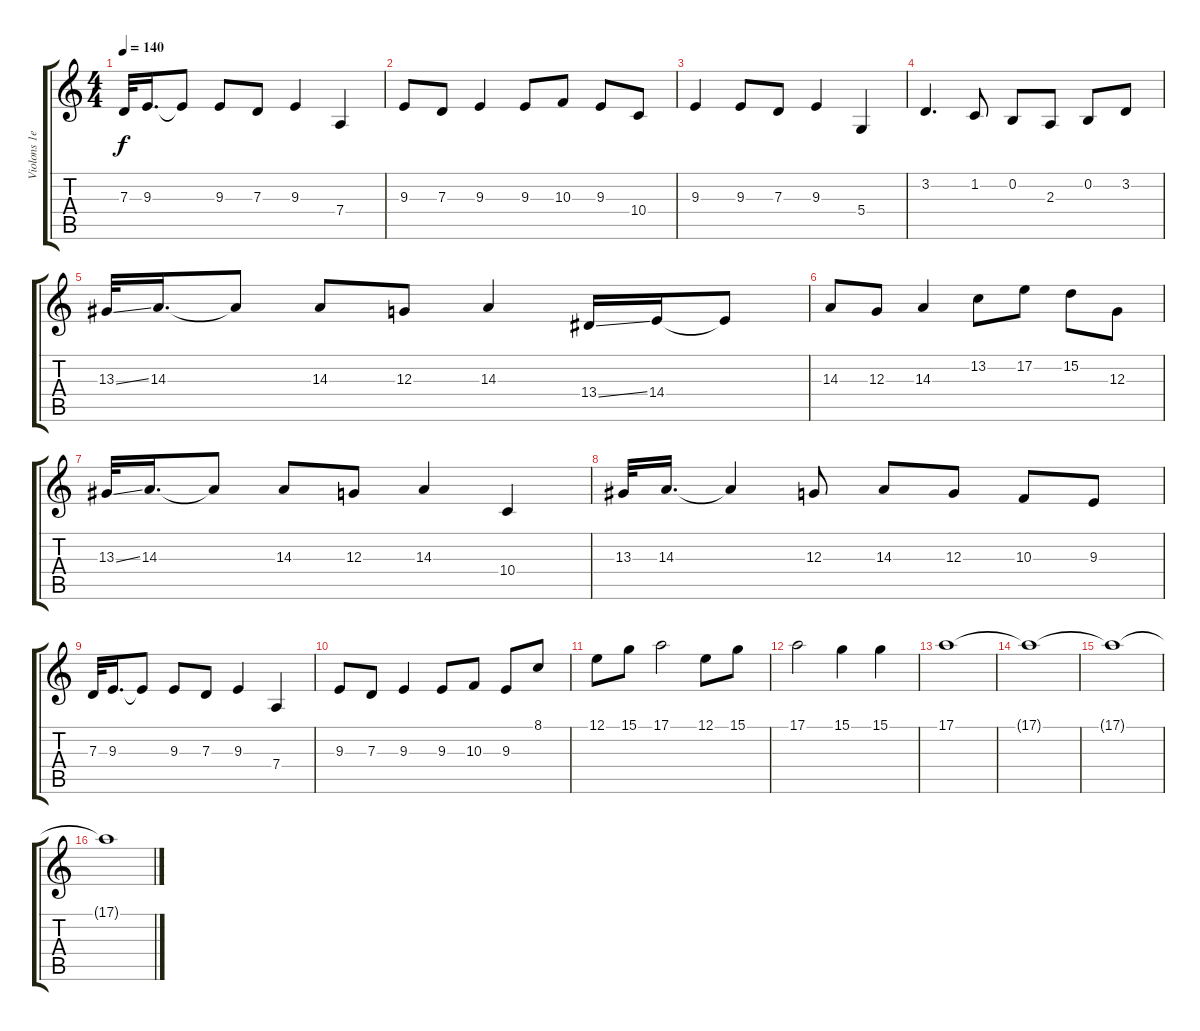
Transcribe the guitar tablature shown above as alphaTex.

\track ("Violons 1er" "Violons 1e") {instrument violin}
\staff {score tabs}
\tuning (E4 B3 G3 D3 A2 E2) {hide}
\ts (4 4)
\tempo 140
\clef g2
\ks c
7.3.32{dy f} 9.3.16{d} 9.3{t}.8 9.3.8 7.3.8 9.3.4 7.4.4 |
9.3.8 7.3.8 9.3.4 9.3.8 10.3.8 9.3.8 10.4.8 |
9.3.4 9.3.8 7.3.8 9.3.4 5.4.4 |
3.2.4{d} 1.2.8 0.2.8 2.3.8 0.2.8 3.2.8 |
13.3{ss}.32 14.3.16{d} 14.3{t}.8 14.3.8 12.3.8 14.3.4 13.4{ss}.16 14.4.16 14.4{t}.8 |
14.3.8 12.3.8 14.3.4 13.2.8 17.2.8 15.2.8 12.3.8 |
13.3{ss}.32 14.3.16{d} 14.3{t}.8 14.3.8 12.3.8 14.3.4 10.4.4 |
13.3.32 14.3.16{d} 14.3{t}.4 12.3.8 14.3.8 12.3.8 10.3.8 9.3.8 |
7.3.32 9.3.16{d} 9.3{t}.8 9.3.8 7.3.8 9.3.4 7.4.4 |
9.3.8 7.3.8 9.3.4 9.3.8 10.3.8 9.3.8 8.1.8 |
12.1.8 15.1.8 17.1.2 12.1.8 15.1.8 |
17.1.2 15.1.4 15.1.4 |
17.1.1{volume 0} |
17.1{t}.1 |
17.1{t}.1 |
17.1{t}.1
